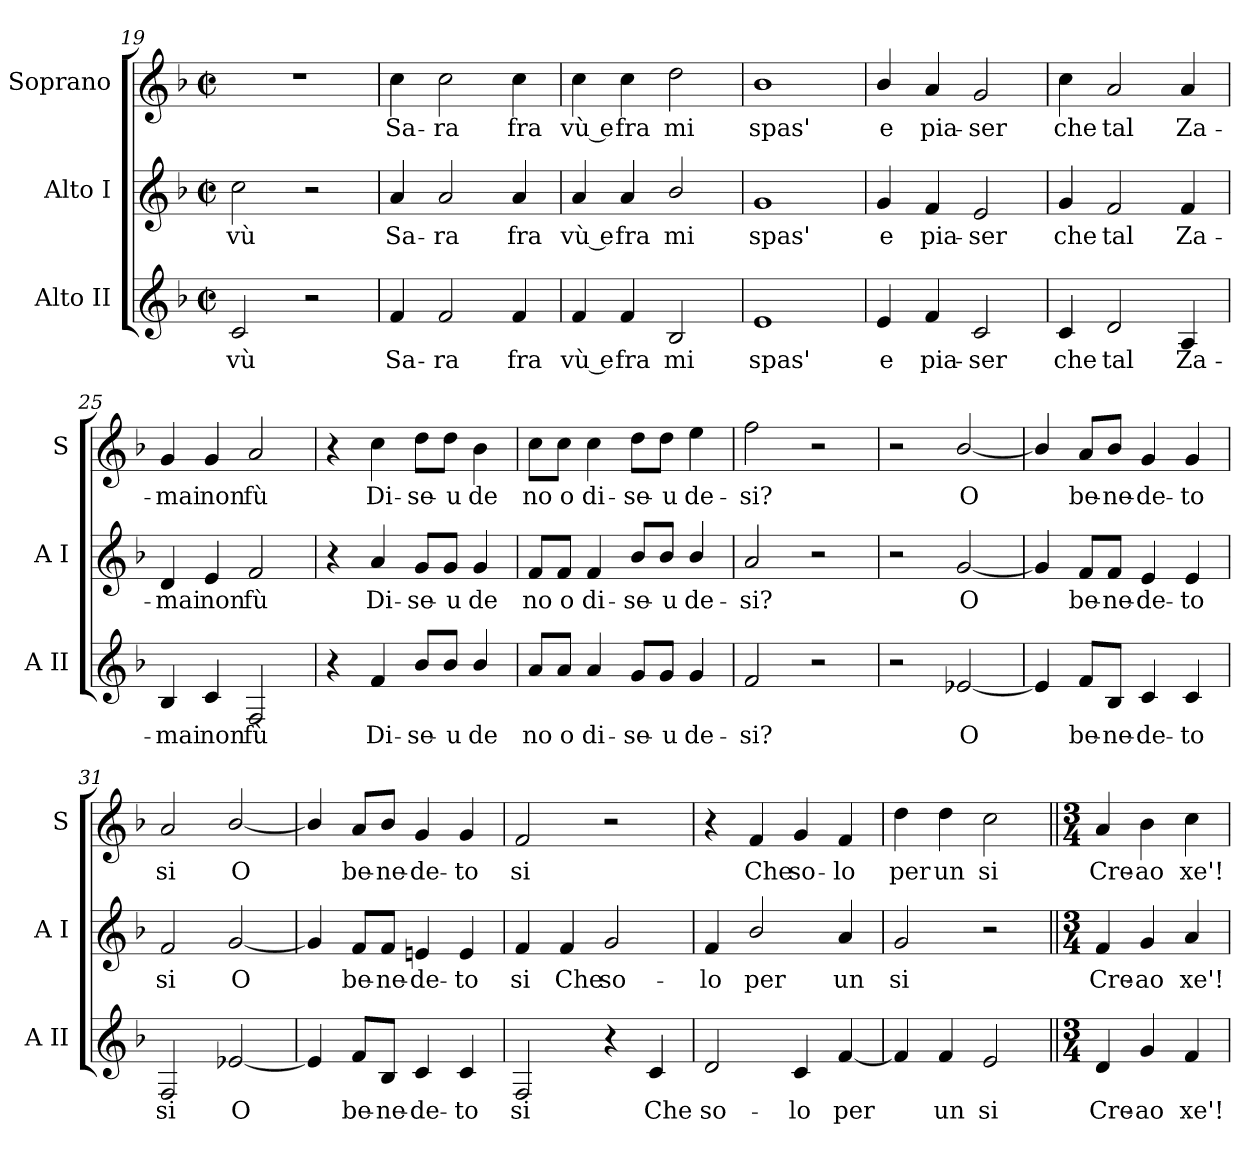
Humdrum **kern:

**kern	**text	**kern	**text	**kern	**text
*part3	*part3	*part2	*part2	*part1	*part1
*staff3	*staff3	*staff2	*staff2	*staff1	*staff1
*I"Alto II	*	*I"Alto I	*	*I"Soprano	*
*I'A II	*	*I'A I	*	*I'S	*
*clefG2	*	*clefG2	*	*clefG2	*
*k[b-]	*	*k[b-]	*	*k[b-]	*
*F:	*	*F:	*	*F:	*
*M2/2	*	*M2/2	*	*M2/2	*
*met(c|)	*	*met(c|)	*	*met(c|)	*
=19	=19	=19	=19	=19	=19
!	!LO:LY:b	!	!LO:LY:b	!	!
2c	vù	2cc	vù	1r	.
2r	.	2r	.	.	.
!!LO:LB:g=z
=20	=20	=20	=20	=20	=20
!	!LO:LY:b	!	!LO:LY:b	!	!LO:LY:b
4f	Sa-	4a	Sa-	4cc	Sa-
!	!LO:LY:b	!	!LO:LY:b	!	!LO:LY:b
2f	-ra	2a	-ra	2cc	-ra
!	!LO:LY:b	!	!LO:LY:b	!	!LO:LY:b
4f	fra	4a	fra	4cc	fra
=21	=21	=21	=21	=21	=21
!	!LO:LY:b	!	!LO:LY:b	!	!LO:LY:b
4f	vù e	4a	vù e	4cc	vù e
!	!LO:LY:b	!	!LO:LY:b	!	!LO:LY:b
4f	fra	4a	fra	4cc	fra
!	!LO:LY:b	!	!LO:LY:b	!	!LO:LY:b
2B-	mi	2b-/	mi	2dd	mi
=22	=22	=22	=22	=22	=22
!	!LO:LY:b	!	!LO:LY:b	!	!LO:LY:b
1e	spas'	1g	spas'	1b-	spas'
=23	=23	=23	=23	=23	=23
!	!LO:LY:b	!	!LO:LY:b	!	!LO:LY:b
4e	e	4g	e	4b-/	e
!	!LO:LY:b	!	!LO:LY:b	!	!LO:LY:b
4f	pia-	4f	pia-	4a	pia-
!	!LO:LY:b	!	!LO:LY:b	!	!LO:LY:b
2c	-ser	2e	-ser	2g	-ser
=24	=24	=24	=24	=24	=24
!	!LO:LY:b	!	!LO:LY:b	!	!LO:LY:b
4c	che	4g	che	4cc	che
!	!LO:LY:b	!	!LO:LY:b	!	!LO:LY:b
2d	tal	2f	tal	2a	tal
!	!LO:LY:b	!	!LO:LY:b	!	!LO:LY:b
4A	Za-	4f	Za-	4a	Za-
=25	=25	=25	=25	=25	=25
!	!LO:LY:b	!	!LO:LY:b	!	!LO:LY:b
4B-	-mai	4d	-mai	4g	-mai
!	!LO:LY:b	!	!LO:LY:b	!	!LO:LY:b
4c	non	4e	non	4g	non
!	!LO:LY:b	!	!LO:LY:b	!	!LO:LY:b
2F	fù	2f	fù	2a	fù
=26	=26	=26	=26	=26	=26
4r	.	4r	.	4r	.
!	!LO:LY:b	!	!LO:LY:b	!	!LO:LY:b
4f	Di-	4a	Di-	4cc	Di-
!	!LO:LY:b	!	!LO:LY:b	!	!LO:LY:b
8b-/L	-se-	8g/L	-se-	8dd\L	-se-
!	!LO:LY:b	!	!LO:LY:b	!	!LO:LY:b
8b-/J	-u	8g/J	-u	8dd\J	-u
!	!LO:LY:b	!	!LO:LY:b	!	!LO:LY:b
4b-/	de	4g	de	4b-	de
!!LO:LB:g=z
=27	=27	=27	=27	=27	=27
!	!LO:LY:b	!	!LO:LY:b	!	!LO:LY:b
8a/L	no	8f/L	no	8cc\L	no
!	!LO:LY:b	!	!LO:LY:b	!	!LO:LY:b
8a/J	o	8f/J	o	8cc\J	o
!	!LO:LY:b	!	!LO:LY:b	!	!LO:LY:b
4a	di-	4f	di-	4cc	di-
!	!LO:LY:b	!	!LO:LY:b	!	!LO:LY:b
8g/L	-se-	8b-/L	-se-	8dd\L	-se-
!	!LO:LY:b	!	!LO:LY:b	!	!LO:LY:b
8g/J	-u	8b-/J	-u	8dd\J	-u
!	!LO:LY:b	!	!LO:LY:b	!	!LO:LY:b
4g	de-	4b-/	de-	4ee	de-
=28	=28	=28	=28	=28	=28
!	!LO:LY:b	!	!LO:LY:b	!	!LO:LY:b
2f	-si?	2a	-si?	2ff	-si?
2r	.	2r	.	2r	.
=29	=29	=29	=29	=29	=29
2r	.	2r	.	2r	.
!	!LO:LY:b	!	!LO:LY:b	!	!LO:LY:b
[2e-X	O	[2g	O	[2b-/	O
=30	=30	=30	=30	=30	=30
4e-]	.	4g]	.	4b-/]	.
!	!LO:LY:b	!	!LO:LY:b	!	!LO:LY:b
8f/L	be-	8f/L	be-	8a/L	be-
!	!LO:LY:b	!	!LO:LY:b	!	!LO:LY:b
8B-/J	-ne-	8f/J	-ne-	8b-/J	-ne-
!	!LO:LY:b	!	!LO:LY:b	!	!LO:LY:b
4c	-de-	4e	-de-	4g	-de-
!	!LO:LY:b	!	!LO:LY:b	!	!LO:LY:b
4c	-to	4e	-to	4g	-to
=31	=31	=31	=31	=31	=31
!	!LO:LY:b	!	!LO:LY:b	!	!LO:LY:b
2F	si	2f	si	2a	si
!	!LO:LY:b	!	!LO:LY:b	!	!LO:LY:b
[2e-X	O	[2g	O	[2b-/	O
=32	=32	=32	=32	=32	=32
4e-]	.	4g]	.	4b-/]	.
!	!LO:LY:b	!	!LO:LY:b	!	!LO:LY:b
8f/L	be-	8f/L	be-	8a/L	be-
!	!LO:LY:b	!	!LO:LY:b	!	!LO:LY:b
8B-/J	-ne-	8f/J	-ne-	8b-/J	-ne-
!	!LO:LY:b	!	!LO:LY:b	!	!LO:LY:b
4c	-de-	4en	-de-	4g	-de-
!	!LO:LY:b	!	!LO:LY:b	!	!LO:LY:b
4c	-to	4e	-to	4g	-to
=33	=33	=33	=33	=33	=33
!	!LO:LY:b	!	!LO:LY:b	!	!LO:LY:b
2F	si	4f	si	2f	si
!	!	!	!LO:LY:b	!	!
.	.	4f	Che	.	.
!	!	!	!LO:LY:b	!	!
4r	.	2g	so-	2r	.
!	!LO:LY:b	!	!	!	!
4c	Che	.	.	.	.
!!LO:LB:g=z
=34	=34	=34	=34	=34	=34
!	!LO:LY:b	!	!LO:LY:b	!	!
2d	so-	4f	-lo	4r	.
!	!	!	!LO:LY:b	!	!LO:LY:b
.	.	2b-/	per	4f	Che
!	!LO:LY:b	!	!	!	!LO:LY:b
4c	-lo	.	.	4g	so-
!	!LO:LY:b	!	!LO:LY:b	!	!LO:LY:b
[4f	per	4a	un	4f	-lo
=35	=35	=35	=35	=35	=35
!	!	!	!LO:LY:b	!	!LO:LY:b
4f]	.	2g	si	4dd	per
!	!LO:LY:b	!	!	!	!LO:LY:b
4f	un	.	.	4dd	un
!	!LO:LY:b	!	!	!	!LO:LY:b
2e	si	2r	.	2cc	si
=36||	=36||	=36||	=36||	=36||	=36||
*M3/4	*	*M3/4	*	*M3/4	*
!	!LO:LY:b	!	!LO:LY:b	!	!LO:LY:b
4d	Cre-	4f	Cre-	4a	Cre-
!	!LO:LY:b	!	!LO:LY:b	!	!LO:LY:b
4g	-ao	4g	-ao	4b-	-ao
!	!LO:LY:b	!	!LO:LY:b	!	!LO:LY:b
4f	xe'!	4a	xe'!	4cc	xe'!
=	=	=	=	=	=
*-	*-	*-	*-	*-	*-
